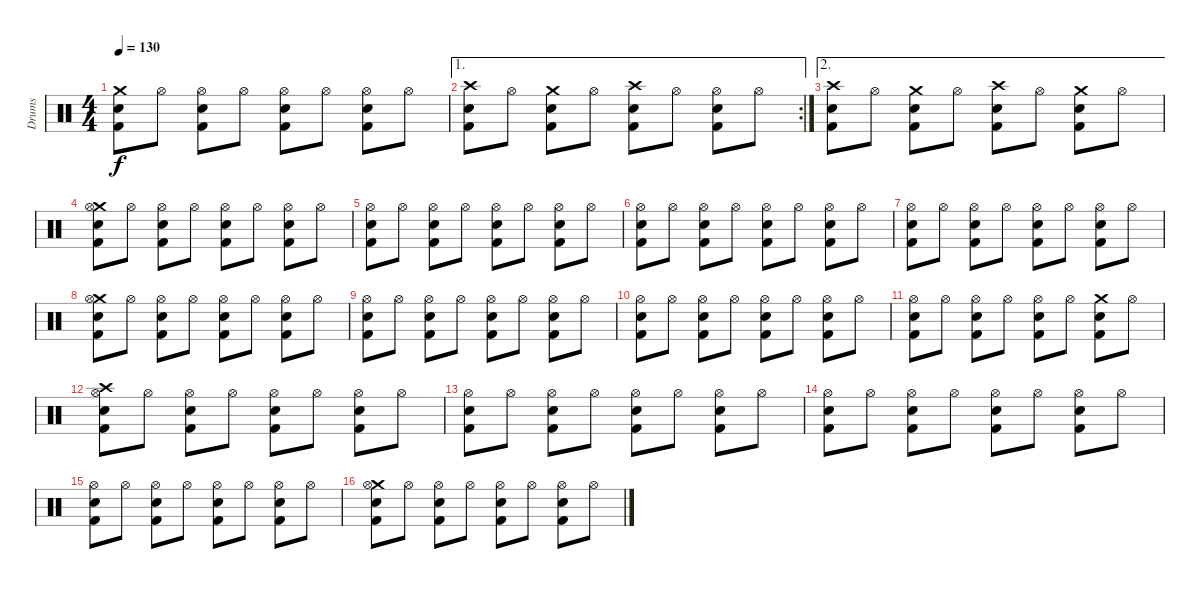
\track ("Drums" "Drums") {instrument percussion}
\staff {score}
\articulation defaults
\ts (4 4)
\tempo 130
\clef neutral
\ks c
("Kick (hit) 2" "Crash medium (hit)" "Snare (hit) 2").8{dy f} "Hi-Hat (open)".8 ("Kick (hit) 2" "Hi-Hat (open)" "Snare (hit) 2").8 "Hi-Hat (open)".8 ("Kick (hit) 2" "Hi-Hat (open)" "Snare (hit) 2").8 "Hi-Hat (open)".8 ("Kick (hit) 2" "Hi-Hat (open)" "Snare (hit) 2").8 "Hi-Hat (open)".8 |
\ae 1
\rc 2
("Kick (hit) 2" "Crash high (hit)" "Snare (hit) 2").8 "Hi-Hat (open)".8 ("Kick (hit) 2" "Crash medium (hit)" "Snare (hit) 2").8 "Hi-Hat (open)".8 ("Kick (hit) 2" "Crash high (hit)" "Snare (hit) 2").8 "Hi-Hat (open)".8 ("Kick (hit) 2" "Hi-Hat (open)" "Snare (hit) 2").8 "Hi-Hat (open)".8 |
\ae 2
("Kick (hit) 2" "Crash high (hit)" "Snare (hit) 2").8 "Hi-Hat (open)".8 ("Kick (hit) 2" "Crash medium (hit)" "Snare (hit) 2").8 "Hi-Hat (open)".8 ("Kick (hit) 2" "Crash high (hit)" "Snare (hit) 2").8 "Hi-Hat (open)".8 ("Kick (hit) 2" "Crash medium (hit)" "Snare (hit) 2").8 "Hi-Hat (open)".8 |
("Kick (hit) 2" "Crash medium (hit)" "Hi-Hat (open)" "Snare (hit) 2").8 "Hi-Hat (open)".8 ("Kick (hit) 2" "Hi-Hat (open)" "Snare (hit) 2").8 "Hi-Hat (open)".8 ("Kick (hit) 2" "Hi-Hat (open)" "Snare (hit) 2").8 "Hi-Hat (open)".8 ("Kick (hit) 2" "Hi-Hat (open)" "Snare (hit) 2").8 "Hi-Hat (open)".8 |
("Kick (hit) 2" "Hi-Hat (open)" "Snare (hit) 2").8 "Hi-Hat (open)".8 ("Kick (hit) 2" "Hi-Hat (open)" "Snare (hit) 2").8 "Hi-Hat (open)".8 ("Kick (hit) 2" "Hi-Hat (open)" "Snare (hit) 2").8 "Hi-Hat (open)".8 ("Kick (hit) 2" "Hi-Hat (open)" "Snare (hit) 2").8 "Hi-Hat (open)".8 |
("Kick (hit) 2" "Hi-Hat (open)" "Snare (hit) 2").8 "Hi-Hat (open)".8 ("Kick (hit) 2" "Hi-Hat (open)" "Snare (hit) 2").8 "Hi-Hat (open)".8 ("Kick (hit) 2" "Hi-Hat (open)" "Snare (hit) 2").8 "Hi-Hat (open)".8 ("Kick (hit) 2" "Hi-Hat (open)" "Snare (hit) 2").8 "Hi-Hat (open)".8 |
("Kick (hit) 2" "Hi-Hat (open)" "Snare (hit) 2").8 "Hi-Hat (open)".8 ("Kick (hit) 2" "Hi-Hat (open)" "Snare (hit) 2").8 "Hi-Hat (open)".8 ("Kick (hit) 2" "Hi-Hat (open)" "Snare (hit) 2").8 "Hi-Hat (open)".8 ("Kick (hit) 2" "Hi-Hat (open)" "Snare (hit) 2").8 "Hi-Hat (open)".8 |
("Kick (hit) 2" "Crash medium (hit)" "Hi-Hat (open)" "Snare (hit) 2").8 "Hi-Hat (open)".8 ("Kick (hit) 2" "Hi-Hat (open)" "Snare (hit) 2").8 "Hi-Hat (open)".8 ("Kick (hit) 2" "Hi-Hat (open)" "Snare (hit) 2").8 "Hi-Hat (open)".8 ("Kick (hit) 2" "Hi-Hat (open)" "Snare (hit) 2").8 "Hi-Hat (open)".8 |
("Kick (hit) 2" "Hi-Hat (open)" "Snare (hit) 2").8 "Hi-Hat (open)".8 ("Kick (hit) 2" "Hi-Hat (open)" "Snare (hit) 2").8 "Hi-Hat (open)".8 ("Kick (hit) 2" "Hi-Hat (open)" "Snare (hit) 2").8 "Hi-Hat (open)".8 ("Kick (hit) 2" "Hi-Hat (open)" "Snare (hit) 2").8 "Hi-Hat (open)".8 |
("Kick (hit) 2" "Hi-Hat (open)" "Snare (hit) 2").8 "Hi-Hat (open)".8 ("Kick (hit) 2" "Hi-Hat (open)" "Snare (hit) 2").8 "Hi-Hat (open)".8 ("Kick (hit) 2" "Hi-Hat (open)" "Snare (hit) 2").8 "Hi-Hat (open)".8 ("Kick (hit) 2" "Hi-Hat (open)" "Snare (hit) 2").8 "Hi-Hat (open)".8 |
("Kick (hit) 2" "Hi-Hat (open)" "Snare (hit) 2").8 "Hi-Hat (open)".8 ("Kick (hit) 2" "Hi-Hat (open)" "Snare (hit) 2").8 "Hi-Hat (open)".8 ("Kick (hit) 2" "Hi-Hat (open)" "Snare (hit) 2").8 "Hi-Hat (open)".8 ("Kick (hit) 2" "Crash medium (hit)" "Snare (hit) 2").8 "Hi-Hat (open)".8 |
("Kick (hit) 2" "Crash high (hit)" "Hi-Hat (open)" "Snare (hit) 2").8 "Hi-Hat (open)".8 ("Kick (hit) 2" "Hi-Hat (open)" "Snare (hit) 2").8 "Hi-Hat (open)".8 ("Kick (hit) 2" "Hi-Hat (open)" "Snare (hit) 2").8 "Hi-Hat (open)".8 ("Kick (hit) 2" "Hi-Hat (open)" "Snare (hit) 2").8 "Hi-Hat (open)".8 |
("Kick (hit) 2" "Hi-Hat (open)" "Snare (hit) 2").8 "Hi-Hat (open)".8 ("Kick (hit) 2" "Hi-Hat (open)" "Snare (hit) 2").8 "Hi-Hat (open)".8 ("Kick (hit) 2" "Hi-Hat (open)" "Snare (hit) 2").8 "Hi-Hat (open)".8 ("Kick (hit) 2" "Hi-Hat (open)" "Snare (hit) 2").8 "Hi-Hat (open)".8 |
("Kick (hit) 2" "Hi-Hat (open)" "Snare (hit) 2").8 "Hi-Hat (open)".8 ("Kick (hit) 2" "Hi-Hat (open)" "Snare (hit) 2").8 "Hi-Hat (open)".8 ("Kick (hit) 2" "Hi-Hat (open)" "Snare (hit) 2").8 "Hi-Hat (open)".8 ("Kick (hit) 2" "Hi-Hat (open)" "Snare (hit) 2").8 "Hi-Hat (open)".8 |
("Kick (hit) 2" "Hi-Hat (open)" "Snare (hit) 2").8 "Hi-Hat (open)".8 ("Kick (hit) 2" "Hi-Hat (open)" "Snare (hit) 2").8 "Hi-Hat (open)".8 ("Kick (hit) 2" "Hi-Hat (open)" "Snare (hit) 2").8 "Hi-Hat (open)".8 ("Kick (hit) 2" "Hi-Hat (open)" "Snare (hit) 2").8 "Hi-Hat (open)".8 |
("Kick (hit) 2" "Crash medium (hit)" "Hi-Hat (open)" "Snare (hit) 2").8 "Hi-Hat (open)".8 ("Kick (hit) 2" "Hi-Hat (open)" "Snare (hit) 2").8 "Hi-Hat (open)".8 ("Kick (hit) 2" "Hi-Hat (open)" "Snare (hit) 2").8 "Hi-Hat (open)".8 ("Kick (hit) 2" "Hi-Hat (open)" "Snare (hit) 2").8 "Hi-Hat (open)".8
